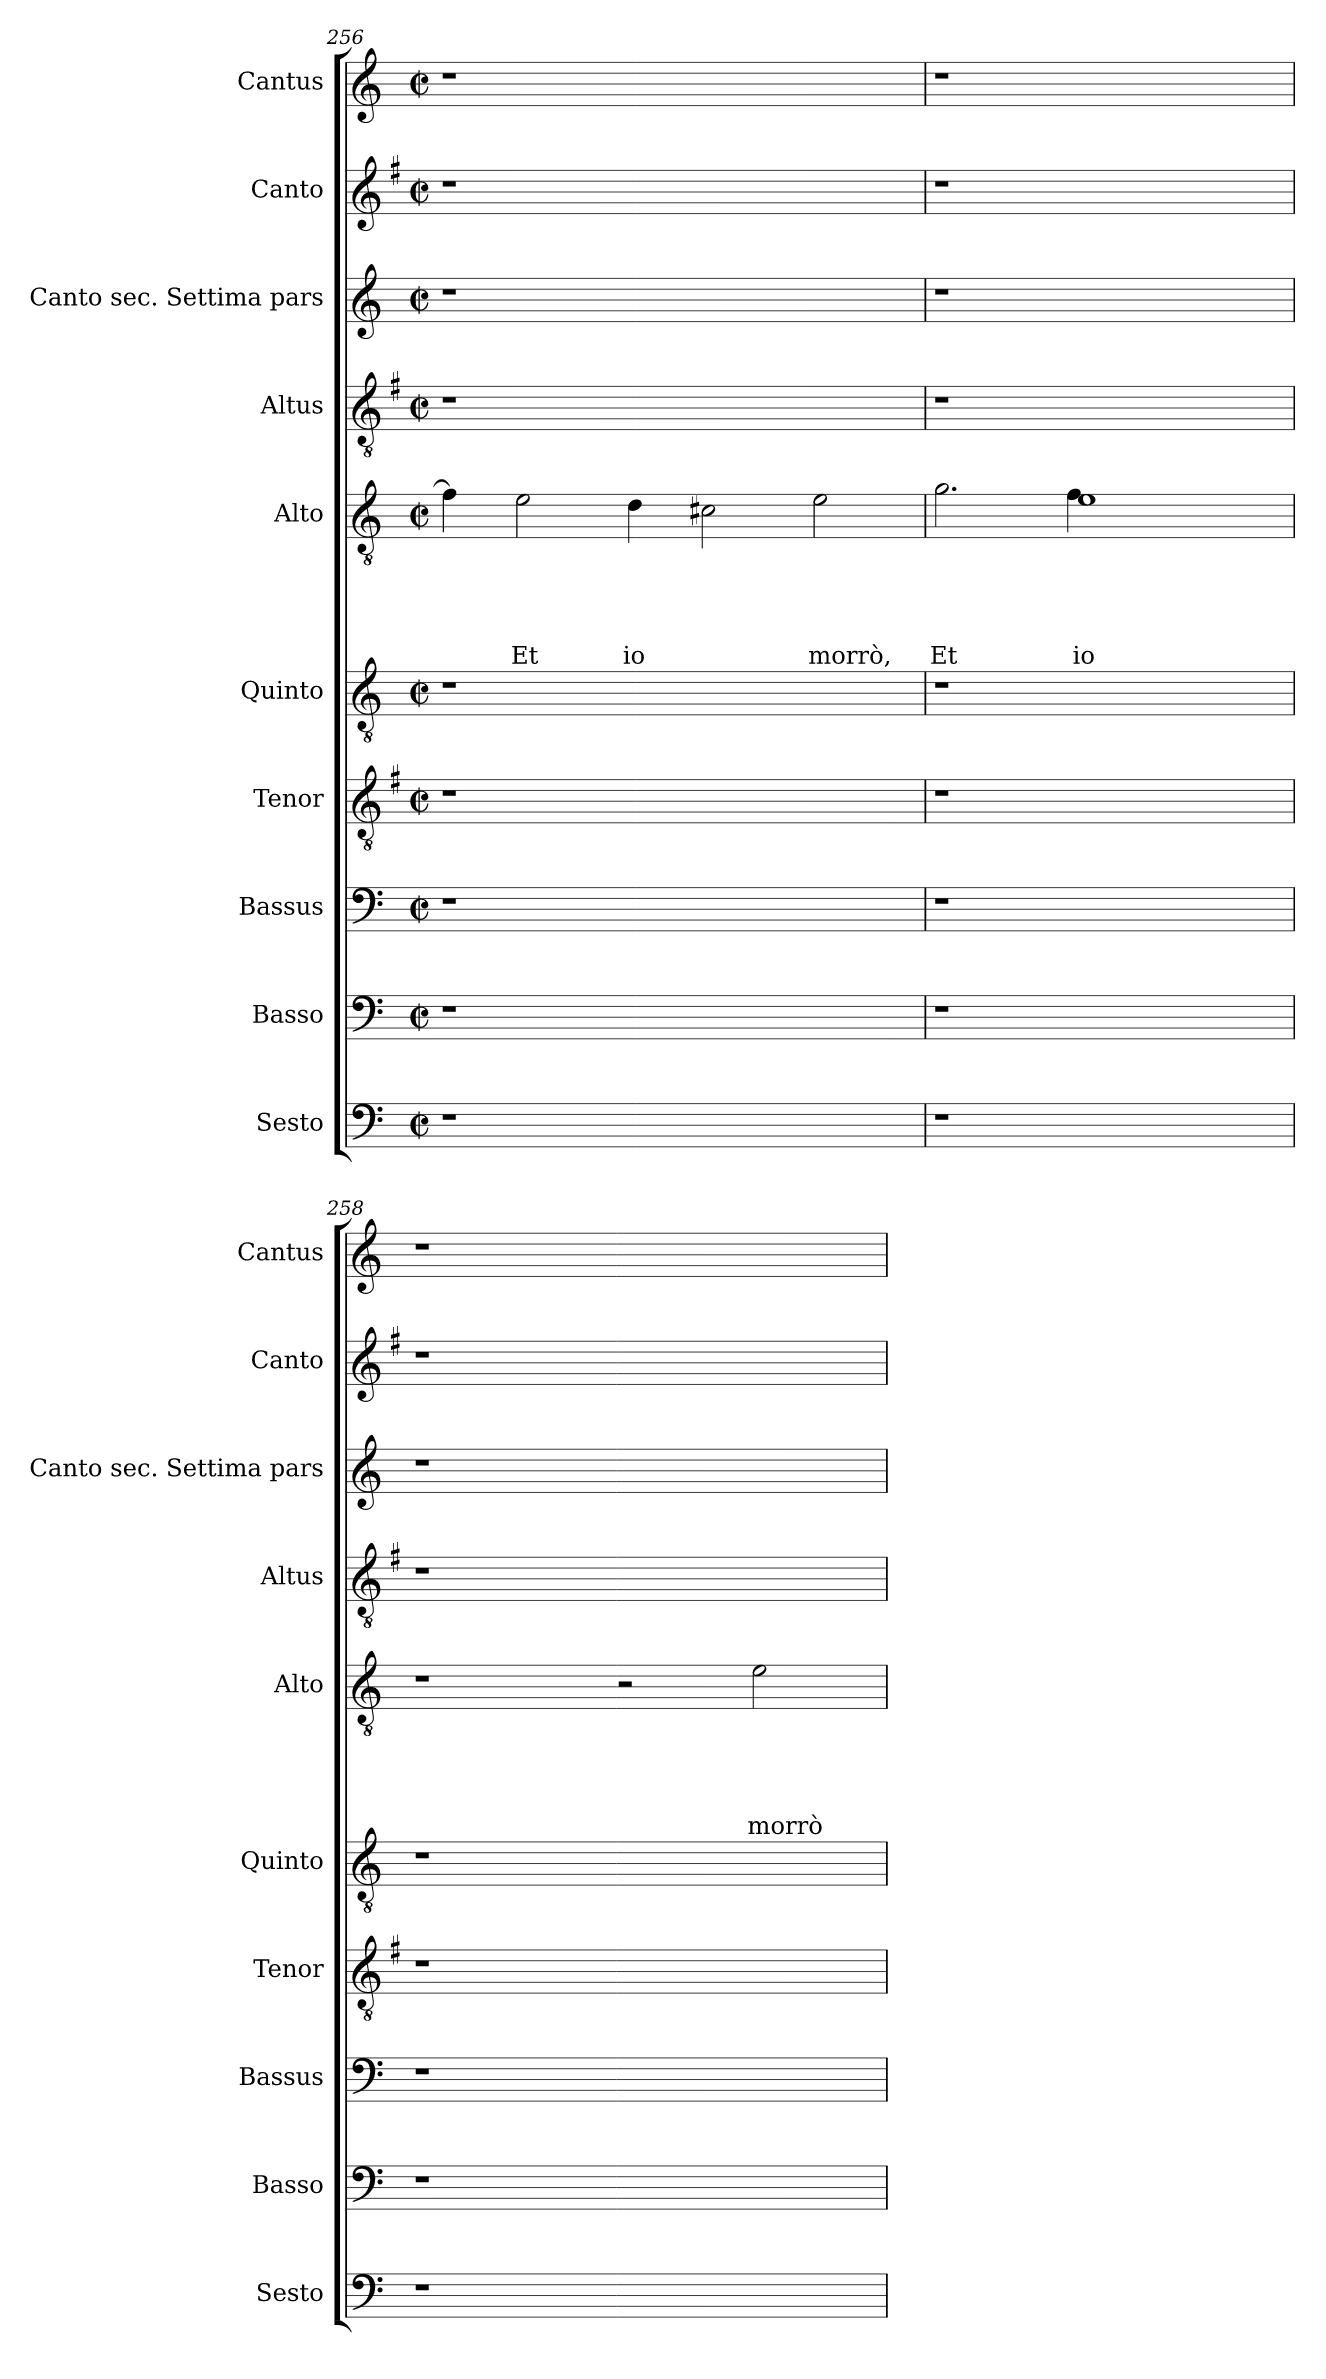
**kern	**kern	**kern	**kern	**kern	**kern	**text	**text	**text	**text	**text	**kern	**kern	**kern	**kern
*part10	*part9	*part8	*part7	*part6	*part5	*part5	*part5	*part5	*part5	*part5	*part4	*part3	*part2	*part1
*staff10	*staff9	*staff8	*staff7	*staff6	*staff5	*staff5	*staff5	*staff5	*staff5	*staff5	*staff4	*staff3	*staff2	*staff1
*I"Sesto	*I"Basso	*I"Bassus	*I"Tenor	*I"Quinto	*I"Alto	*	*	*	*	*	*I"Altus	*I"Canto sec. Settima pars	*I"Canto	*I"Cantus
*I'Sesto	*I'Basso	*I'Bassus	*I'Tenor	*I'Quinto	*I'Alto	*	*	*	*	*	*I'Altus	*I'Canto sec. Settima pars	*I'Canto	*I'Cantus
*clefF4	*clefF4	*clefF4	*clefGv2	*clefGv2	*clefGv2	*	*	*	*	*	*clefGv2	*clefG2	*clefG2	*clefG2
*k[]	*k[]	*k[]	*k[f#]	*k[]	*k[]	*	*	*	*	*	*k[f#]	*k[]	*k[f#]	*k[]
*C:	*C:	*C:	*G:	*C:	*C:	*	*	*	*	*	*G:	*C:	*G:	*C:
*M2/2	*M2/2	*M2/2	*M2/2	*M2/2	*M2/2	*	*	*	*	*	*M2/2	*M2/2	*M2/2	*M2/2
*met(c|)	*met(c|)	*met(c|)	*met(c|)	*met(c|)	*met(c|)	*	*	*	*	*	*met(c|)	*met(c|)	*met(c|)	*met(c|)
=256	=256	=256	=256	=256	=256	=256	=256	=256	=256	=256	=256	=256	=256	=256
1r	1r	1r	1r	1r	4f\]	.	.	.	.	.	1r	1r	1r	1r
!	!	!	!	!	!	!	!	!	!	!LO:LY:b	!	!	!	!
.	.	.	.	.	2e\	.	.	.	.	Et	.	.	.	.
!	!	!	!	!	!	!	!	!	!	!LO:LY:b	!	!	!	!
.	.	.	.	.	4d\	.	.	.	.	io	.	.	.	.
1ryy	1ryy	1ryy	1ryy	1ryy	2c#X\	.	.	.	.	.	1ryy	1ryy	1ryy	1ryy
!	!	!	!	!	!	!	!	!	!	!LO:LY:b	!	!	!	!
.	.	.	.	.	2e\	.	.	.	.	morrò,	.	.	.	.
=257	=257	=257	=257	=257	=257	=257	=257	=257	=257	=257	=257	=257	=257	=257
*	*	*	*	*	*^	*	*	*	*	*	*	*	*	*
!	!	!	!	!	!	!	!	!	!	!	!LO:LY:b	!	!	!	!
1r	1r	1r	1r	1r	2.ryy	2.g\	.	.	.	.	Et	1r	1r	1r	1r
!	!	!	!	!	!	!	!	!	!	!	!LO:LY:b	!	!	!	!
.	.	.	.	.	1e	4f\	.	.	.	.	io	.	.	.	.
2.ryy	2.ryy	2.ryy	2.ryy	2.ryy	.	2.ryy	.	.	.	.	.	2.ryy	2.ryy	2.ryy	2.ryy
*	*	*	*	*	*v	*v	*	*	*	*	*	*	*	*	*
=258	=258	=258	=258	=258	=258	=258	=258	=258	=258	=258	=258	=258	=258	=258
1r	1r	1r	1r	1r	1r	.	.	.	.	.	1r	1r	1r	1r
1ryy	1ryy	1ryy	1ryy	1ryy	2r	.	.	.	.	.	1ryy	1ryy	1ryy	1ryy
!	!	!	!	!	!	!	!	!	!	!LO:LY:b	!	!	!	!
.	.	.	.	.	2e\	.	.	.	.	morrò	.	.	.	.
=	=	=	=	=	=	=	=	=	=	=	=	=	=	=
*-	*-	*-	*-	*-	*-	*-	*-	*-	*-	*-	*-	*-	*-	*-
